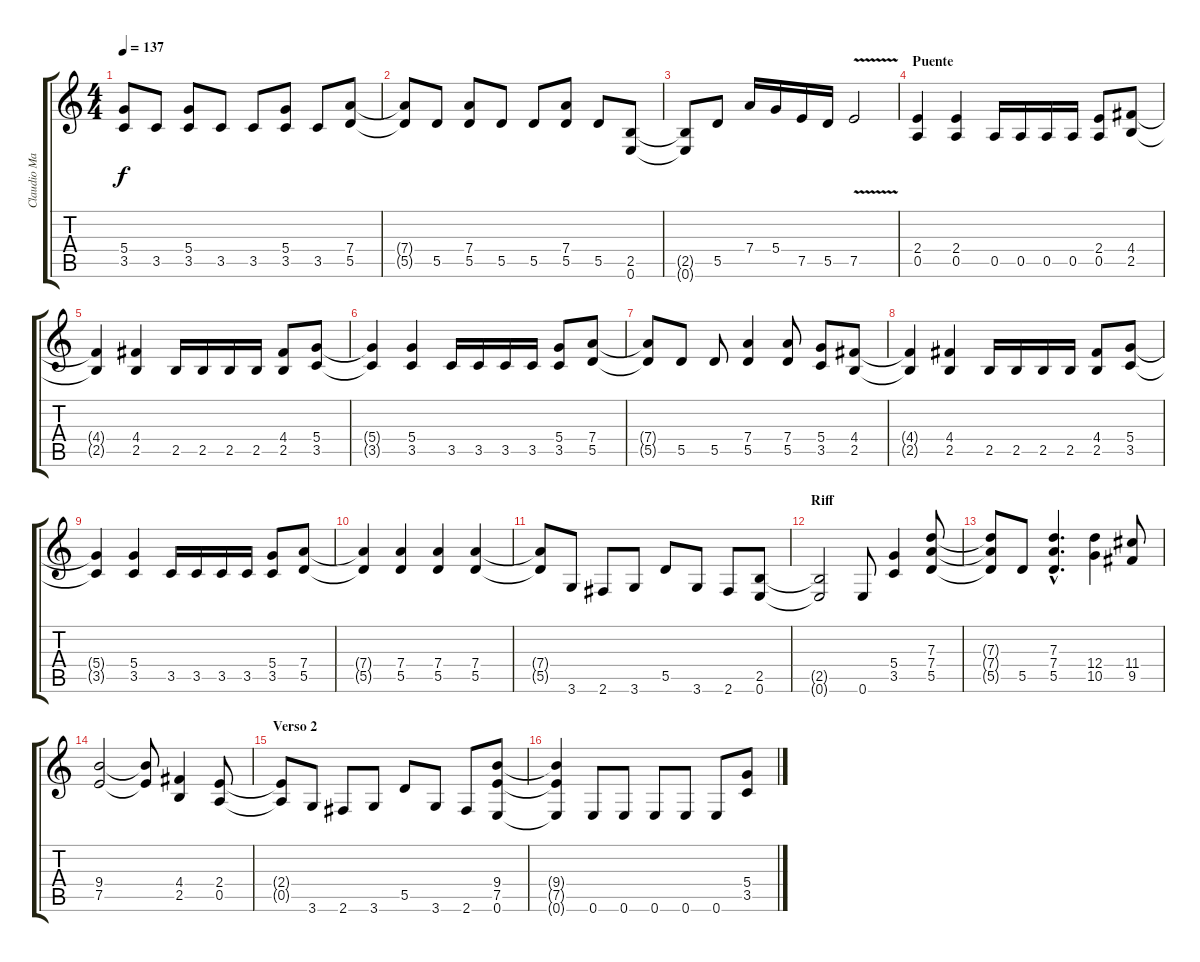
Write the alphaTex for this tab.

\track ("Claudio Marciello (Gtr 1)" "Claudio Ma") {instrument distortionguitar}
\staff {score tabs}
\tuning (E4 B3 G3 D3 A2 E2) {hide}
\ts (4 4)
\tempo 137
\clef g2
\ks c
(5.4{t} 3.5{t}).8{dy f} 3.5.8 (5.4 3.5).8 3.5.8 3.5.8 (5.4 3.5).8 3.5.8 (7.4 5.5).8 |
(7.4{t} 5.5{t}).8 5.5.8 (7.4 5.5).8 5.5.8 5.5.8 (7.4 5.5).8 5.5.8 (2.5 0.6).8 |
(2.5{t} 0.6{t}).8 5.5.8 7.4.16 5.4.16 7.5.16 5.5.16 7.5{v}.2 |
\section ("" "Puente")
(2.4 0.5).4 (2.4 0.5).4 0.5.16 0.5.16 0.5.16 0.5.16 (2.4 0.5).8 (4.4 2.5).8 |
(4.4{t} 2.5{t}).4 (4.4 2.5).4 2.5.16 2.5.16 2.5.16 2.5.16 (4.4 2.5).8 (5.4 3.5).8 |
(5.4{t} 3.5{t}).4 (5.4 3.5).4 3.5.16 3.5.16 3.5.16 3.5.16 (5.4 3.5).8 (7.4 5.5).8 |
(7.4{t} 5.5{t}).8 5.5.8 5.5.8 (7.4 5.5).4 (7.4 5.5).8 (5.4 3.5).8 (4.4 2.5).8 |
(4.4{t} 2.5{t}).4 (4.4 2.5).4 2.5.16 2.5.16 2.5.16 2.5.16 (4.4 2.5).8 (5.4 3.5).8 |
(5.4{t} 3.5{t}).4 (5.4 3.5).4 3.5.16 3.5.16 3.5.16 3.5.16 (5.4 3.5).8 (7.4 5.5).8 |
(7.4{t} 5.5{t}).4 (7.4 5.5).4 (7.4 5.5).4 (7.4 5.5).4 |
(7.4{t} 5.5{t}).8 3.6.8 2.6.8 3.6.8 5.5.8 3.6.8 2.6.8 (2.5 0.6).8 |
\section ("" "Riff")
(2.5{t} 0.6{t}).2 0.6.8 (5.4 3.5).4 (7.3 7.4 5.5).8 |
(7.3{t} 7.4{t} 5.5{t}).8 5.5.8 (7.3{hac} 7.4{hac} 5.5{hac}).4{d} (12.4 10.5).4 (11.4 9.5).8 |
(9.4 7.5).2 (9.4{t} 7.5{t}).8 (4.4 2.5).4 (2.4 0.5).8 |
\section ("" "Verso 2")
(2.4{t} 0.5{t}).8 3.6.8 2.6.8 3.6.8 5.5.8 3.6.8 2.6.8 (9.4 7.5 0.6).8 |
(9.4{t} 7.5{t} 0.6{t}).4 0.6.8 0.6.8 0.6.8 0.6.8 0.6.8 (5.4 3.5).8
